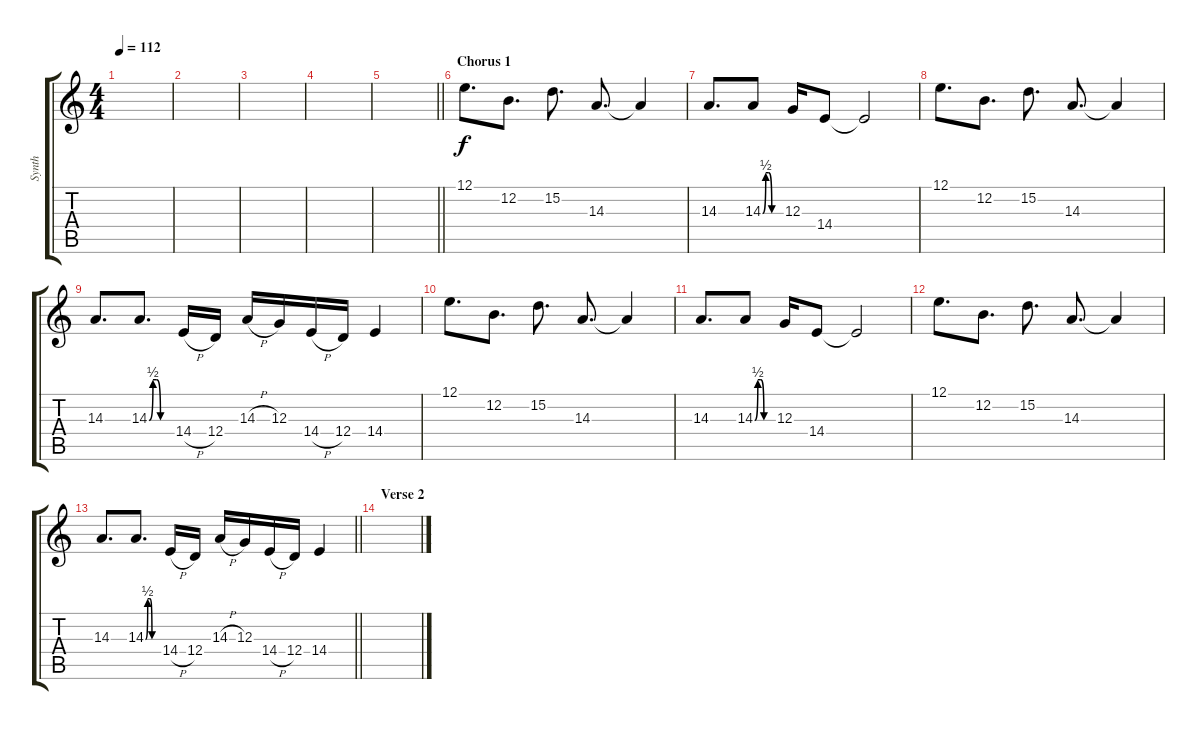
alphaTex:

\track ("Synth" "Synth") {instrument lead2sawtooth}
\staff {score tabs}
\tuning (E4 B3 G3 D3 A2 E2) {hide}
\ts (4 4)
\tempo 112
\clef g2
\ks c
|
|
|
|
\barLineRight lightlight
|
\section ("" "Chorus 1")
12.1.8{d} 12.2.8{d} 15.2.8{d} 14.3.8{d} 14.3{t}.4 |
14.3.8{d} 14.3{be (custom 0 0 10 2 20 2 30 0 60 0)}.8 12.3.16 14.4.8 14.4{t}.2 |
12.1.8{d} 12.2.8{d} 15.2.8{d} 14.3.8{d} 14.3{t}.4 |
14.3.8{d} 14.3{be (custom 0 0 10 2 20 2 30 0 60 0)}.8{d} 14.4{h}.16 12.4.16 14.3{h}.16 12.3.16 14.4{h}.16 12.4.16 14.4.4 |
12.1.8{d} 12.2.8{d} 15.2.8{d} 14.3.8{d} 14.3{t}.4 |
14.3.8{d} 14.3{be (custom 0 0 10 2 20 2 30 0 60 0)}.8 12.3.16 14.4.8 14.4{t}.2 |
12.1.8{d} 12.2.8{d} 15.2.8{d} 14.3.8{d} 14.3{t}.4 |
\barLineRight lightlight
14.3.8{d} 14.3{be (custom 0 0 10 2 20 2 30 0 60 0)}.8{d} 14.4{h}.16 12.4.16 14.3{h}.16 12.3.16 14.4{h}.16 12.4.16 14.4.4 |
\section ("" "Verse 2")
